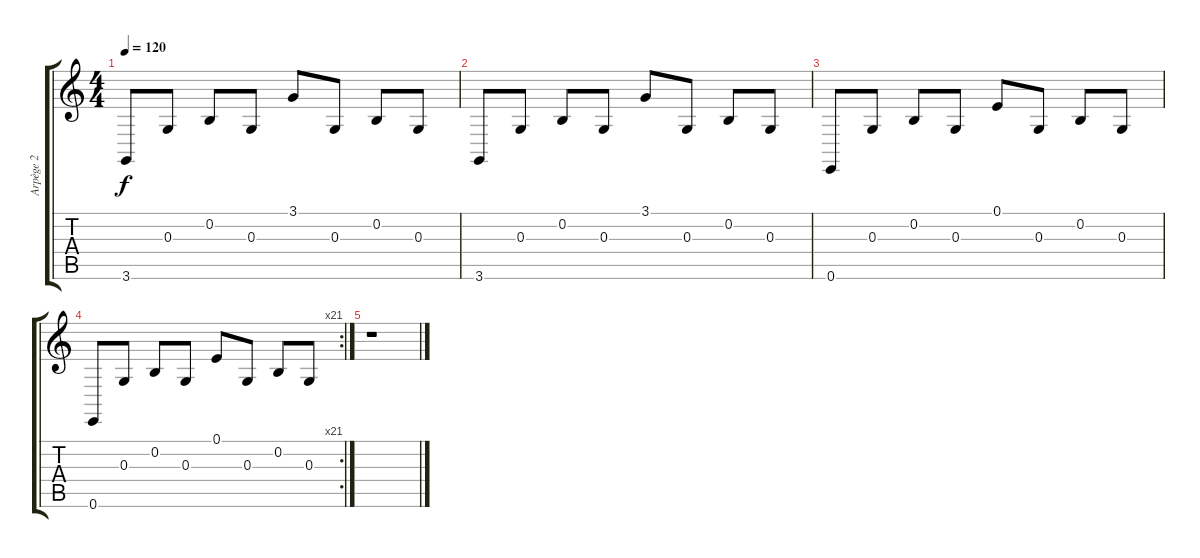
\track ("Arpège 2" "Arpège 2") {instrument stringensemble1}
\staff {score tabs}
\tuning (E4 B3 G3 D3 A2 E2) {hide}
\ts (4 4)
\tempo 120
\clef g2
\ks c
3.6.8{dy f instrument stringensemble1} 0.3.8 0.2.8 0.3.8 3.1.8 0.3.8 0.2.8 0.3.8 |
3.6.8 0.3.8 0.2.8 0.3.8 3.1.8 0.3.8 0.2.8 0.3.8 |
0.6.8 0.3.8 0.2.8 0.3.8 0.1.8 0.3.8 0.2.8 0.3.8 |
\rc 21
0.6.8 0.3.8 0.2.8 0.3.8 0.1.8 0.3.8 0.2.8 0.3.8 |
r.1
